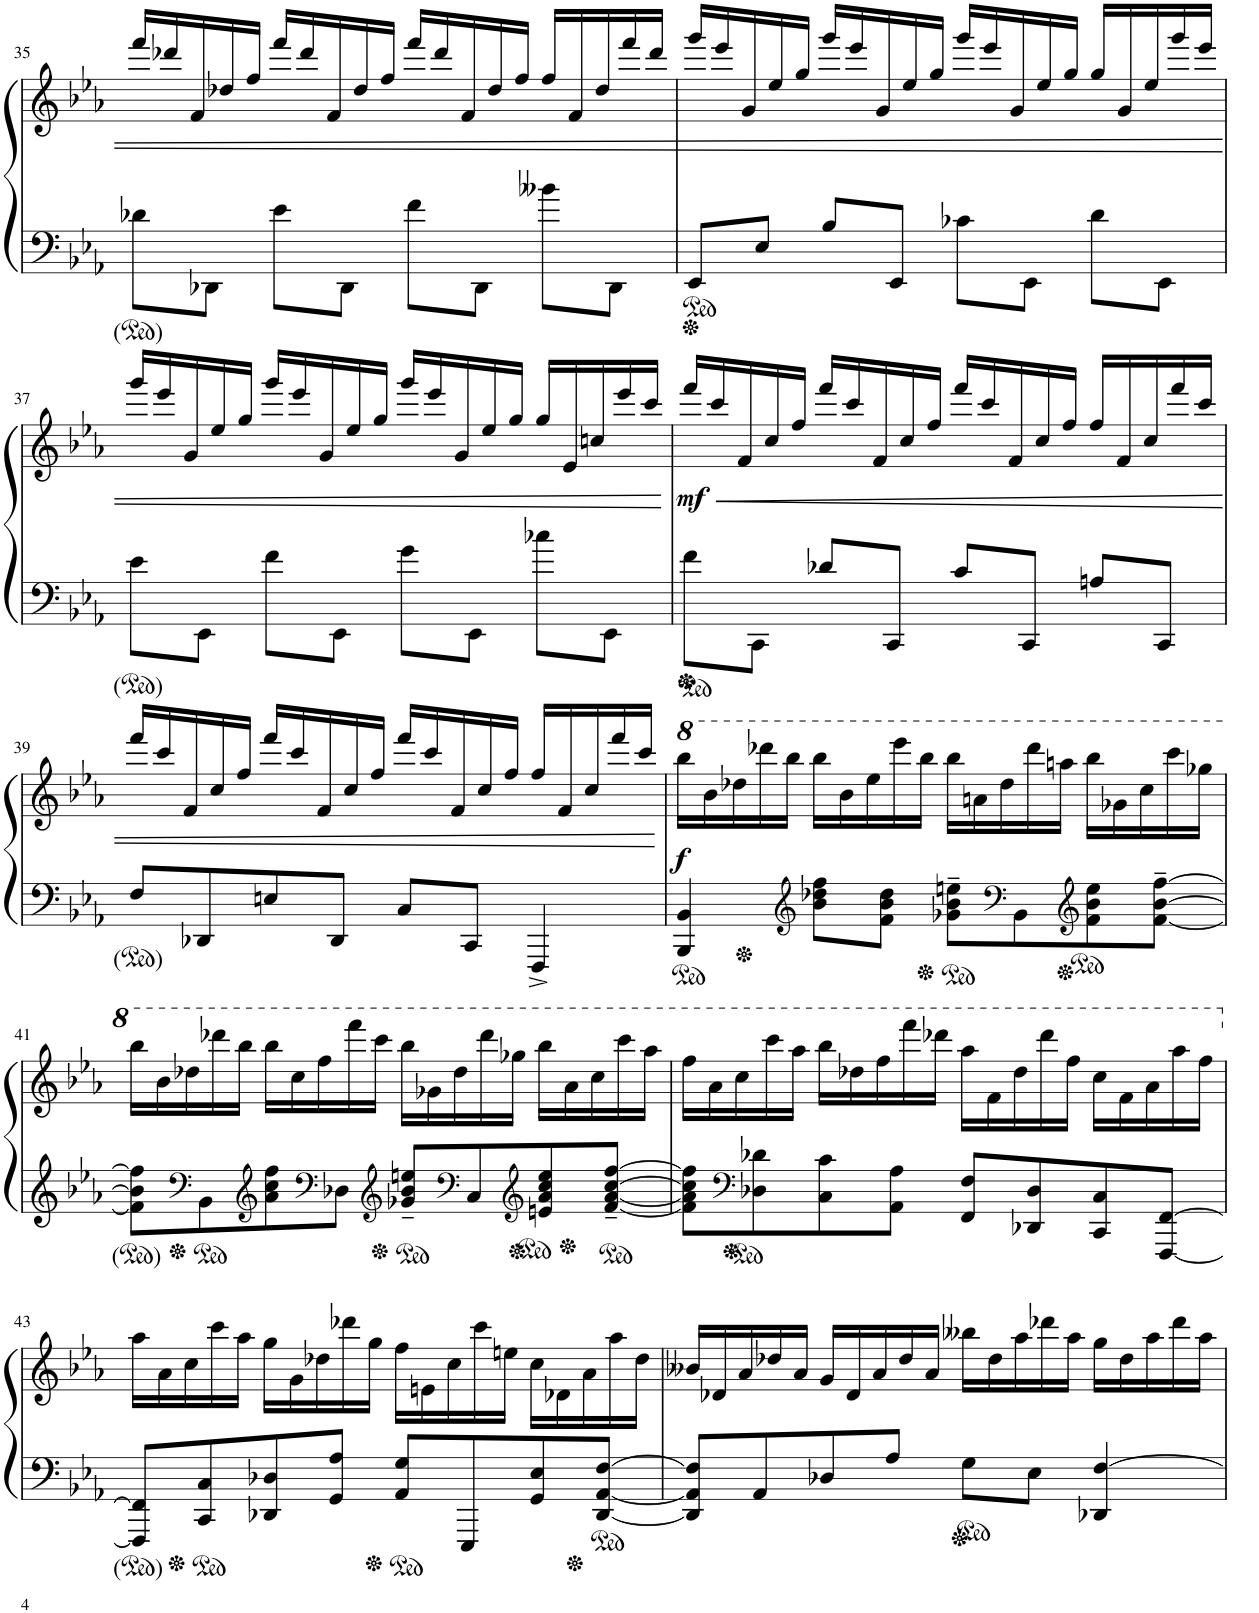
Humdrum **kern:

**kern	**kern	**dynam
*part1	*part1	*part1
*staff2	*staff1	*staff1/2
*I"Piano	*	*
*I'Pno.	*	*
!!LO:PB:g=z
*clefF4	*clefG2	*
*k[b-e-a-]	*k[b-e-a-]	*
*M4/4	*M4/4	*
*	*Xbrackettup	*
=35	=35	=35
8d-X\L	20fff/LL	.
.	20ddd-X/	.
.	20f/	.
8DD-X\J	.	.
.	20dd-X/	.
.	20ff/JJ	.
8e-\L	20fff/LL	.
.	20ddd-/	.
.	20f/	.
8DD-\J	.	.
.	20dd-/	.
.	20ff/JJ	.
8f\L	20fff/LL	.
.	20ddd-/	.
.	20f/	.
8DD-\J	.	.
.	20dd-/	.
.	20ff/JJ	.
8b--X\L	20ff/LL	.
.	20f/	.
.	20dd-/	.
8DD-\J	.	.
.	20fff/	.
.	20ddd-/JJ	.
=36	=36	=36
8EE-/L	20ggg/LL	.
.	20eee-/	.
.	20g/	.
8E-/J	.	.
.	20ee-/	.
.	20gg/JJ	.
8B-/L	20ggg/LL	.
.	20eee-/	.
.	20g/	.
8EE-/J	.	.
.	20ee-/	.
.	20gg/JJ	.
8c-X\L	20ggg/LL	.
.	20eee-/	.
.	20g/	.
8EE-\J	.	.
.	20ee-/	.
.	20gg/JJ	.
8d\L	20gg/LL	.
.	20g/	.
.	20ee-/	.
8EE-\J	.	.
.	20ggg/	.
.	20eee-/JJ	.
!!LO:LB:g=z
=37	=37	=37
8e-\L	20ggg/LL	.
.	20eee-/	.
.	20g/	.
8EE-\J	.	.
.	20ee-/	.
.	20gg/JJ	.
8f\L	20ggg/LL	.
.	20eee-/	.
.	20g/	.
8EE-\J	.	.
.	20ee-/	.
.	20gg/JJ	.
8g\L	20ggg/LL	.
.	20eee-/	.
.	20g/	.
8EE-\J	.	.
.	20ee-/	.
.	20gg/JJ	.
8cc-X\L	20gg/LL	.
.	20e-/	.
.	20ccn/	.
8EE-\J	.	.
.	20eee-/	.
.	20ccc/JJ	.
=38	=38	=38
!	!	!LO:HP:b
!	!	!LO:DY:n=1:b
8f\L	20fff/LL	< mf
.	20ccc/	.
.	20f/	.
8CC\J	.	.
.	20cc/	.
.	20ff/JJ	.
8d-X/L	20fff/LL	.
.	20ccc/	.
.	20f/	.
8CC/J	.	.
.	20cc/	.
.	20ff/JJ	.
8c/L	20fff/LL	.
.	20ccc/	.
.	20f/	.
8CC/J	.	.
.	20cc/	.
.	20ff/JJ	.
8An/L	20ff/LL	.
.	20f/	.
.	20cc/	.
8CC/J	.	.
.	20fff/	.
.	20ccc/JJ	.
!!LO:LB:g=z
=39	=39	=39
8F/L	20fff/LL	.
.	20ccc/	.
.	20f/	.
8DD-X/	.	.
.	20cc/	.
.	20ff/JJ	.
8En/	20fff/LL	.
.	20ccc/	.
.	20f/	.
8DD-/J	.	.
.	20cc/	.
.	20ff/JJ	.
8C/L	20fff/LL	.
.	20ccc/	.
.	20f/	.
8CC/J	.	.
.	20cc/	.
.	20ff/JJ	.
4FFF^/	20ff/LL	.
.	20f/	.
.	20cc/	.
.	20fff/	.
.	20ccc/JJ	.
.	.	[
=40	=40	=40
*	*8va	*
!	!	!LO:DY:a=2
4BBB-/ 4BB-/	20bbb-\LL	f
.	20bb-\	.
.	20ddd-X\	.
.	20dddd-X\	.
.	20bbb-\JJ	.
*clefG2	*	*
8b-\ 8dd-X\ 8ff\L	20bbb-\LL	.
.	20bb-\	.
.	20eee-\	.
8f\ 8b-\ 8dd-\J	.	.
.	20eeee-\	.
.	20bbb-\JJ	.
8g-X\~ 8b-\~ 8een\~L	20bbb-\LL	.
.	20aan\	.
.	20ddd-\	.
*clefF4	*	*
8BB-\	.	.
.	20dddd-\	.
.	20aaan\JJ	.
*clefG2	*	*
8f\ 8b-\ 8ee\	20bbb-\LL	.
.	20gg-X\	.
.	20ccc\	.
[8f\~ [8b-\~ [8ff\~J	.	.
.	20cccc\	.
.	20ggg-X\JJ	.
!!LO:LB:g=z
=41	=41	=41
8f\] 8b-\] 8ff\]L	20bbb-\LL	.
.	20bb-\	.
.	20ddd-X\	.
*clefF4	*	*
8BB-\	.	.
.	20dddd-X\	.
.	20bbb-\JJ	.
*clefG2	*	*
8a-\ 8cc\ 8ff\	20bbb-\LL	.
.	20ccc\	.
.	20fff\	.
*clefF4	*	*
8D-X\J	.	.
.	20ffff\	.
.	20cccc\JJ	.
*clefG2	*	*
8g-X/~ 8b-/~ 8een/~L	20bbb-\LL	.
.	20gg-X\	.
.	20ddd-\	.
*clefF4	*	*
8C/	.	.
.	20dddd-\	.
.	20ggg-X\JJ	.
*clefG2	*	*
8en/ 8a-/ 8cc/ 8ee/	20bbb-\LL	.
.	20aa-\	.
.	20ccc\	.
[8f/~ [8a-/~ [8cc/~ [8ff/~J	.	.
.	20cccc\	.
.	20aaa-\JJ	.
=42	=42	=42
8f\] 8a-\] 8cc\] 8ff\]L	20fff\LL	.
.	20aa-\	.
.	20ccc\	.
*clefF4	*	*
8D-X\ 8d-X\	.	.
.	20cccc\	.
.	20aaa-\JJ	.
8C\ 8c\	20bbb-\LL	.
.	20ddd-X\	.
.	20fff\	.
8AA-\ 8A-\J	.	.
.	20ffff\	.
.	20dddd-X\JJ	.
8FF/ 8F/L	20aaa-\LL	.
.	20ff\	.
.	20ddd-\	.
8DD-X/ 8D-/	.	.
.	20dddd-\	.
.	20fff\JJ	.
8CC/ 8C/	20ccc\LL	.
.	20ff\	.
.	20aa-\	.
[8FFF/ [8FF/J	.	.
.	20aaa-\	.
.	20fff\JJ	.
!!LO:LB:g=z
=43	=43	=43
*	*X8va	*
8FFF/] 8FF/]L	20aa-\LL	.
.	20a-\	.
.	20cc\	.
8CC/ 8C/	.	.
.	20ccc\	.
.	20aa-\JJ	.
8DD-X/ 8D-X/	20gg\LL	.
.	20g\	.
.	20dd-X\	.
8GG/ 8A-/J	.	.
.	20ddd-X\	.
.	20gg\JJ	.
8AA-/ 8G/L	20ff\LL	.
.	20en\	.
.	20cc\	.
8EEE-/	.	.
.	20ccc\	.
.	20een\JJ	.
8GG/ 8E-/	20cc\LL	.
.	20d-X\	.
.	20a-\	.
[8DD-/ [8AA-/ [8F/J	.	.
.	20aa-\	.
.	20dd-\JJ	.
=44	=44	=44
8DD-/] 8AA-/] 8F/]L	20b--X/LL	.
.	20d-X/	.
.	20a-/	.
8AA-/	.	.
.	20dd-X/	.
.	20a-/JJ	.
8D-X/	20g/LL	.
.	20d-/	.
.	20a-/	.
8A-/J	.	.
.	20dd-/	.
.	20a-/JJ	.
8G\L	20bb--X\LL	.
.	20dd-\	.
.	20aa-\	.
8E-\J	.	.
.	20ddd-X\	.
.	20aa-\JJ	.
4DD-X/ [4F/	20gg\LL	.
.	20dd-\	.
.	20aa-\	.
.	20ddd-\	.
.	20aa-\JJ	.
=	=	=
*-	*-	*-
